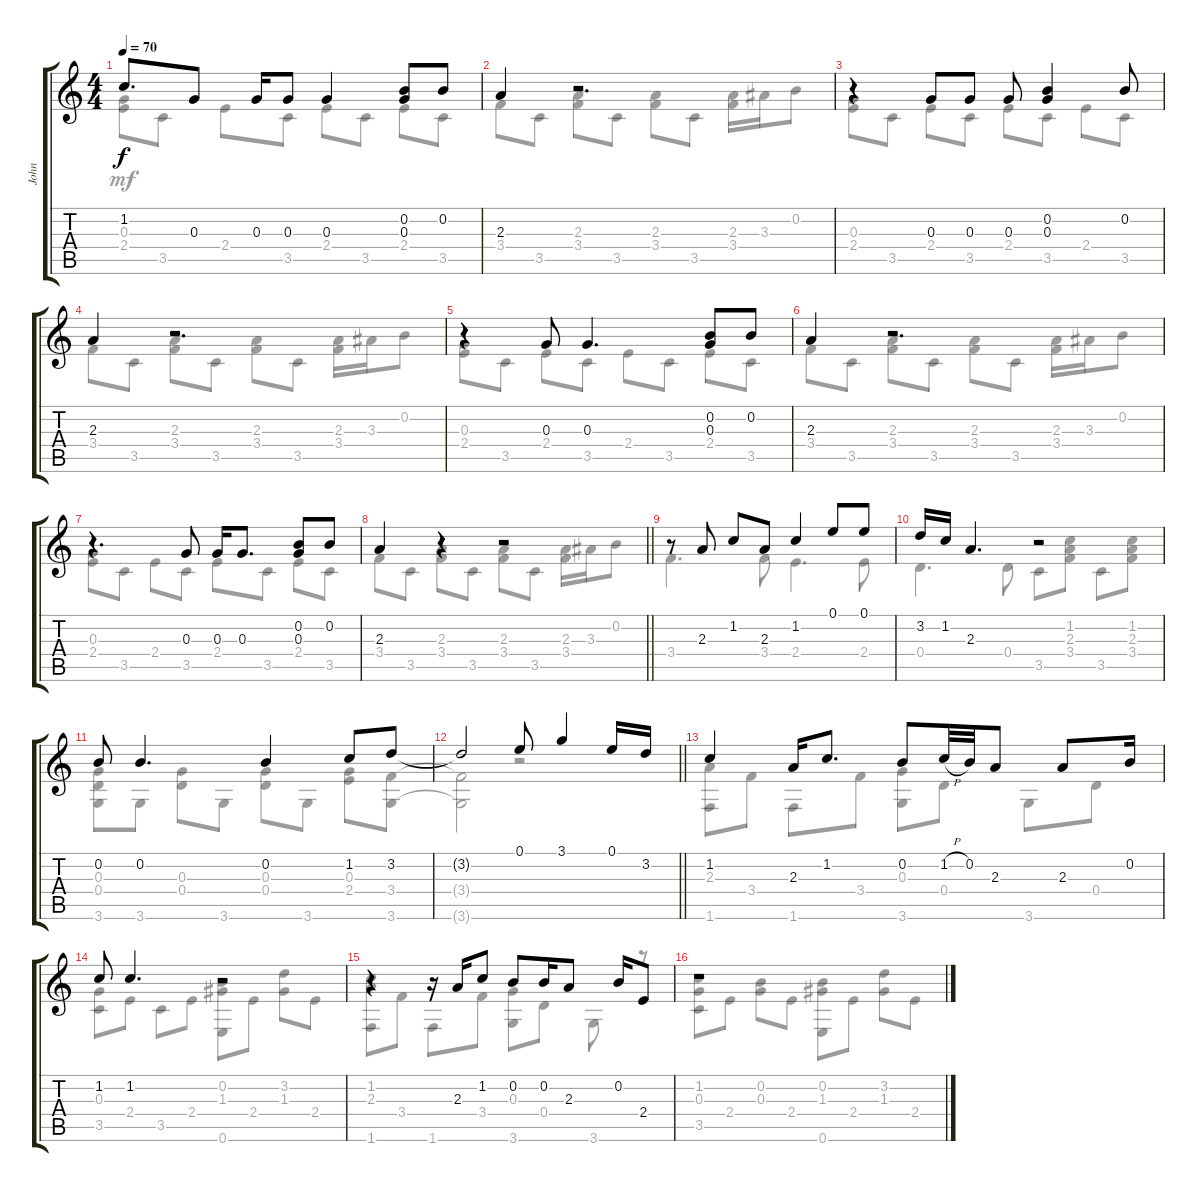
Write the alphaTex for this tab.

\track ("John" "John") {instrument acousticguitarnylon}
\staff {score tabs}
\tuning (E4 B3 G3 D3 A2 E2) {hide}
\voice
\ts (4 4)
\tempo 70
\clef g2
\ks c
1.2.8{d dy f} 0.3.8 0.3.16 0.3.8 0.3.4 (0.2 0.3).8 0.2.8 |
2.3.4 r.2{d} |
r.4 0.3.8 0.3.8 0.3.8 (0.2 0.3).4 0.2.8 |
2.3.4 r.2{d} |
r.4 0.3.8 0.3.4{d} (0.2 0.3).8 0.2.8 |
2.3.4 r.2{d} |
r.4{d} 0.3.8 0.3.16 0.3.8{d} (0.2 0.3).8 0.2.8 |
\barLineRight lightlight
2.3.4 r.4 r.2 |
r.8 2.3.8 1.2.8 2.3.8 1.2.4 0.1.8 0.1.8 |
3.2.16 1.2.16 2.3.4{d} r.2 |
0.2.8 0.2.4{d} 0.2.4 1.2.8 3.2.8 |
\barLineRight lightlight
3.2{t}.2 0.1.8 3.1.4 0.1.16 3.2.16 |
1.2.4 2.3.16 1.2.8{d} 0.2.8 1.2{h}.32 0.2.32 2.3.8 2.3.8 0.2.16 |
1.2.8 1.2.4{d} r.2 |
r.4 r.16 2.3.16 1.2.8 0.2.8 0.2.16 2.3.8 0.2.16 2.4.8 |
r.1
\voice
\clef g2
\ottava regular
\simile none
\ks c
(0.3 2.4).8{dy mf} 3.5.8 2.4.8 3.5.8 2.4.8 3.5.8 2.4.8 3.5.8 |
3.4.8 3.5.8 (2.3 3.4).8 3.5.8 (2.3 3.4).8 3.5.8 (2.3 3.4).16 3.3.16 0.2.8 |
(0.3 2.4).8 3.5.8 2.4.8 3.5.8 2.4.8 3.5.8 2.4.8 3.5.8 |
3.4.8 3.5.8 (2.3 3.4).8 3.5.8 (2.3 3.4).8 3.5.8 (2.3 3.4).16 3.3.16 0.2.8 |
(0.3 2.4).8 3.5.8 2.4.8 3.5.8 2.4.8 3.5.8 2.4.8 3.5.8 |
3.4.8 3.5.8 (2.3 3.4).8 3.5.8 (2.3 3.4).8 3.5.8 (2.3 3.4).16 3.3.16 0.2.8 |
(0.3 2.4).8 3.5.8 2.4.8 3.5.8 2.4.8 3.5.8 2.4.8 3.5.8 |
\barLineRight lightlight
3.4.8 3.5.8 (2.3 3.4).8 3.5.8 (2.3 3.4).8 3.5.8 (2.3 3.4).16 3.3.16 0.2.8 |
3.4.4{d} 3.4.8 2.4.4{d} 2.4.8 |
0.4.4{d} 0.4.8 3.5.8 (1.2 2.3 3.4).8 3.5.8 (1.2 2.3 3.4).8 |
(0.3 0.4 3.6).8 3.6.8 (0.3 0.4).8 3.6.8 (0.3 0.4).8 3.6.8 (0.3 2.4).8 (3.4 3.6).8 |
\barLineRight lightlight
(3.4{t} 3.6{t}).2 r.2 |
(2.3 1.6).8 3.4.8 1.6.8 3.4.8 (0.3 3.6).8 0.4.8 3.6.8 0.4.8 |
(0.3 3.5).8 2.4.8 3.5.8 2.4.8 (0.2 1.3 0.6).8 2.4.8 (3.2 1.3).8 2.4.8 |
(1.2 2.3 1.6).8 3.4.8 1.6.8 3.4.8 (0.3 3.6).8 0.4.8 3.6.8 r.8 |
(1.2 0.3 3.5).8 2.4.8 (0.2 0.3).8 2.4.8 (0.2 1.3 0.6).8 2.4.8 (3.2 1.3).8 2.4.8
